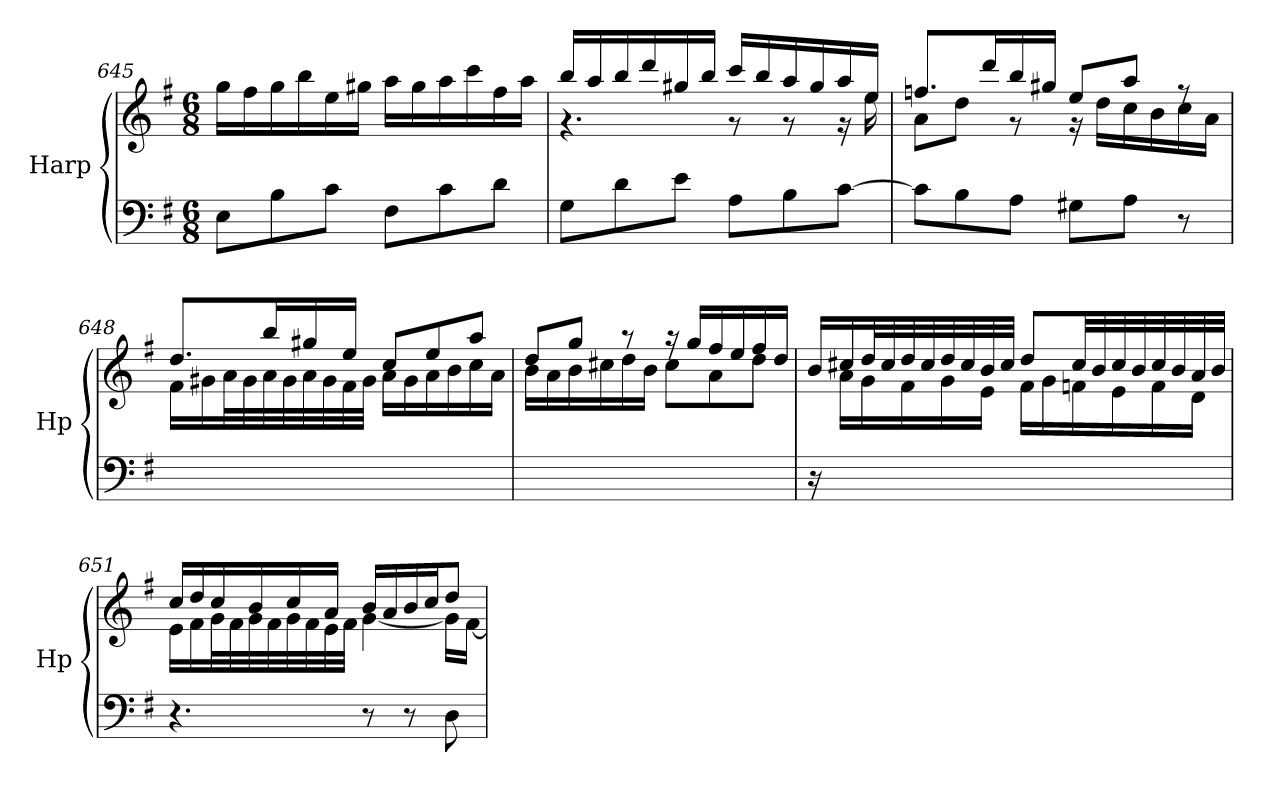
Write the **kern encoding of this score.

**kern	**kern
*part1	*part1
*staff2	*staff1
*I"Harp	*
*I'Hp	*
!!LO:LB:g=z
*clefF4	*clefG2
*k[f#]	*k[f#]
*M6/8	*M6/8
=645	=645
8E\L	16gg\LL
.	16ff#\
8B\	16gg\
.	16bb\
8c\J	16ee\
.	16gg#X\JJ
8F#\L	16aa\LL
.	16gg#\
8c\	16aa\
.	16ccc\
8d\J	16ff#\
.	16aa\JJ
=646	=646
*	*^
8G\L	16bb/LL	4.r
.	16aa/	.
8d\	16bb/	.
.	16ddd/	.
8e\J	16gg#X/	.
.	16bb/JJ	.
8A\L	16ccc/LL	8r
.	16bb/	.
8B\	16aa/	8r
.	16gg#/	.
[8c\J	16aa/	16r
.	16ee/JJ	16ee\
=647	=647	=647
8c\L]	8.ffn/L	8a\L
8B\	.	8dd\J
.	16ddd/L	.
8A\J	16bb/	8r
.	16gg#X/JJ	.
8G#X\L	8ee/L	16r
.	.	16dd\LL
8A\J	8aa/J	16cc\
.	.	16b\
8r	8rff	16cc\
.	.	16a\JJ
!!LO:LB:g=z	!!
=648	=648	=648
2.ryy	8.dd/L	16f#\LL
.	.	16g#X\
.	.	32a\L
.	.	32g#\
.	16bb/L	32a\
.	.	32g#\
.	16gg#X/	32a\
.	.	32g#\
.	16ee/JJ	32f#\
.	.	32g#\JJJ
.	8cc/L	16a\LL
.	.	16g#\
.	8ee/	16a\
.	.	16b\
.	8aa/J	16cc\
.	.	16a\JJ
=649	=649	=649
2.ryy	8dd/L	16b\LL
.	.	16a\
.	8gg/J	16b\
.	.	16cc#X\
.	8raa	16dd\
.	.	16b\JJ
.	16raa	8cc#\L
.	16gg/LL	.
.	16ff#/	8a\
.	16ee/	.
.	16ff#/	8dd\J
.	16dd/JJ	.
!!LO:LB:g=z	!!
=650	=650	=650
16r	16b/LL	16ryy
2ryy	16cc#X/	16a\LL
.	32dd/L	16g\
.	32cc#/	.
.	32dd/	16f#\
.	32cc#/	.
.	32dd/	16g\
.	32cc#/	.
.	32b/	16e\JJ
.	32cc#/JJJ	.
.	8dd/L	16f#\LL
.	.	16g\
.	32cc#/LL	16fn\
.	32b/	.
8.ryy	32cc#/	16e\
.	32b/	.
.	32cc#/	16f\
.	32b/	.
.	32a/	16d\JJ
.	32b/JJJ	.
=651	=651	=651
4.r	16cc/LL	16e\LL
.	16dd/	16f#\
.	16cc/	32g\L
.	.	32f#\
.	16b/	32g\
.	.	32f#\
.	16cc/	32g\
.	.	32f#\
.	16a/JJ	32e\
.	.	32f#\JJJ
8r	16b/LL	[4g\
.	16a/	.
8r	16b/	.
.	16cc/J	.
8D\	8dd/J	16g\LL]
.	.	[16f#\JJ
*	*v	*v
=	=
*-	*-
